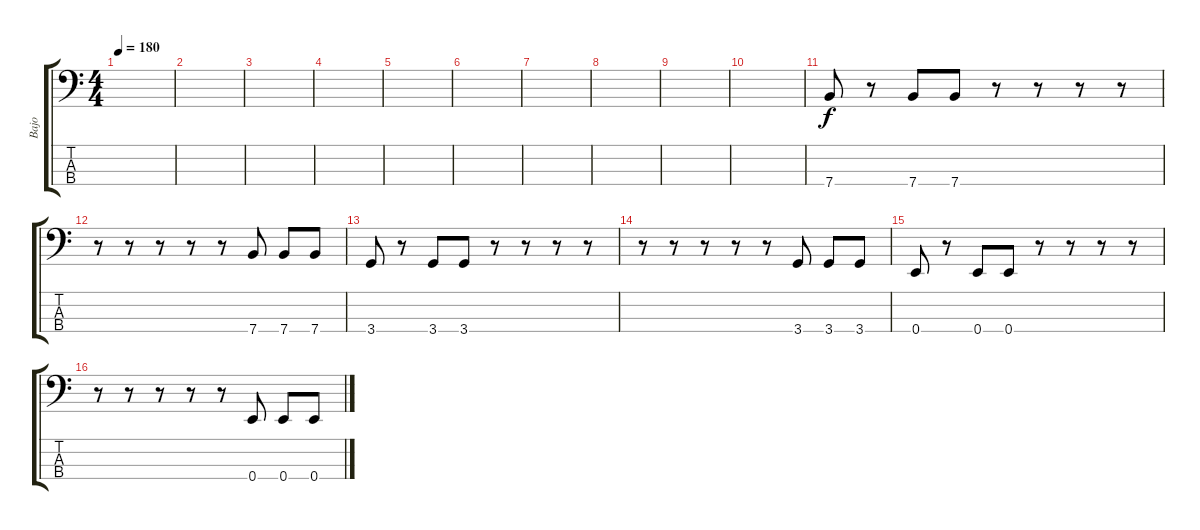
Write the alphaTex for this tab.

\track ("Bajo" "Bajo") {instrument electricbassfinger}
\staff {score tabs}
\tuning (G2 D2 A1 E1) {hide}
\ts (4 4)
\tempo 180
\clef f4
\ks c
|
|
|
|
|
|
|
|
|
|
7.4.8 r.8 7.4.8 7.4.8 r.8 r.8 r.8 r.8 |
r.8 r.8 r.8 r.8 r.8 7.4.8 7.4.8 7.4.8 |
3.4.8 r.8 3.4.8 3.4.8 r.8 r.8 r.8 r.8 |
r.8 r.8 r.8 r.8 r.8 3.4.8 3.4.8 3.4.8 |
0.4.8 r.8 0.4.8 0.4.8 r.8 r.8 r.8 r.8 |
r.8 r.8 r.8 r.8 r.8 0.4.8 0.4.8 0.4.8
